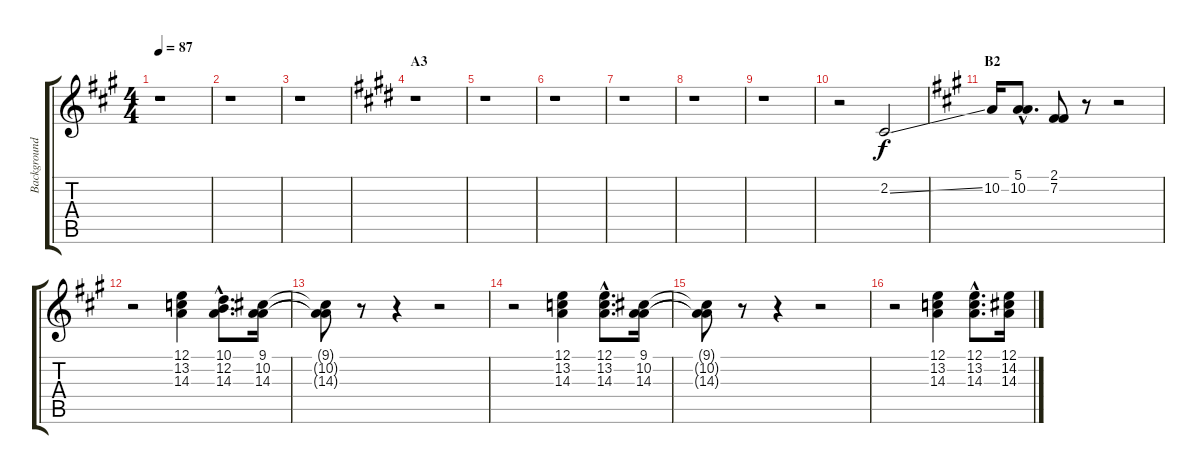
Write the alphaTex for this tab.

\track ("Background Vocals" "Background") {instrument choiraahs}
\staff {score tabs}
\tuning (E4 B3 G3 D3 A2 E2) {hide}
\ts (4 4)
\tempo 87
\clef g2
\ks a
r.1{dy f} |
r.1 |
r.1 |
\section ("" "A3")
\ks e
r.1 |
r.1 |
r.1 |
r.1 |
r.1 |
r.1 |
r.2 2.2{ss}.2 |
\section ("" "B2")
\ks a
10.2.16 (5.1{hac} 10.2{hac}).8{d} (2.1 7.2).8 r.8 r.2 |
r.2 (12.1 13.2 14.3).4 (10.1{hac} 12.2{hac} 14.3{hac}).8{d} (9.1 10.2 14.3).16 |
(9.1{t} 10.2{t} 14.3{t}).8 r.8 r.4 r.2 |
r.2 (12.1 13.2 14.3).4 (12.1{hac} 13.2{hac} 14.3{hac}).8{d} (9.1 10.2 14.3).16 |
(9.1{t} 10.2{t} 14.3{t}).8 r.8 r.4 r.2 |
r.2 (12.1 13.2 14.3).4 (12.1{hac} 13.2{hac} 14.3{hac}).8{d} (12.1 14.2 14.3).16
